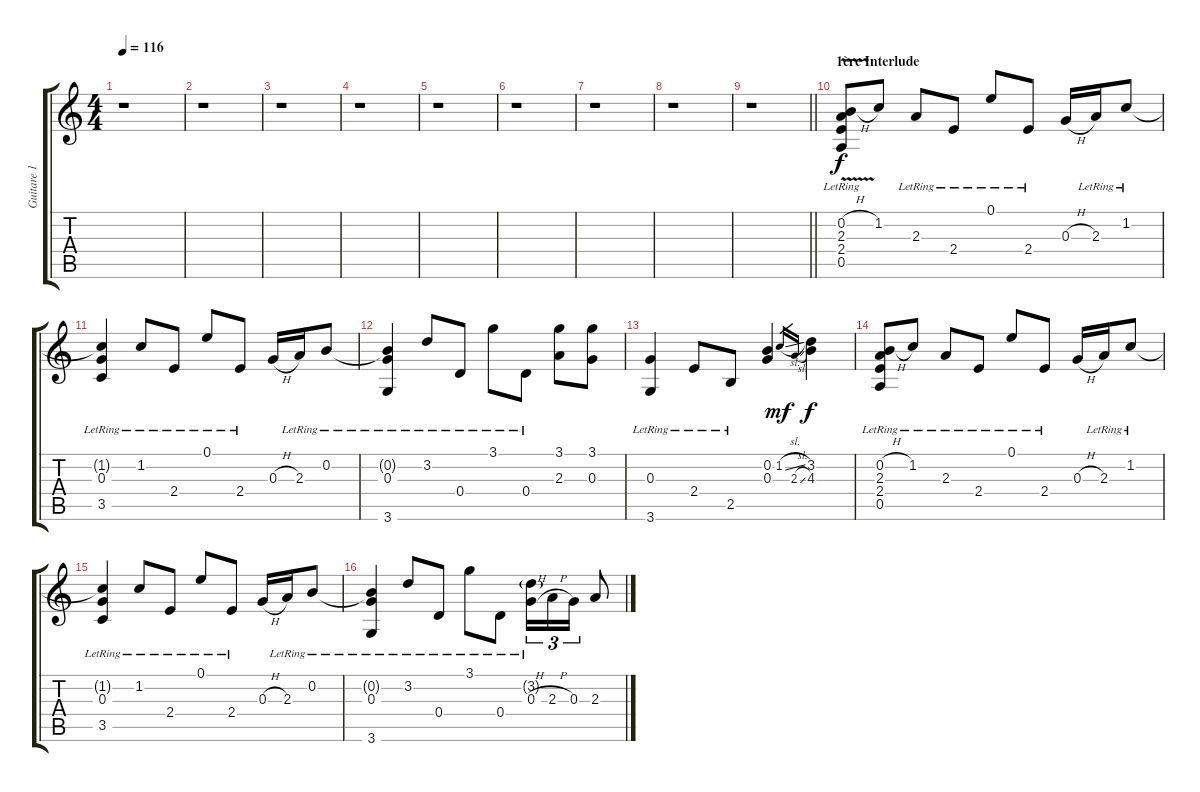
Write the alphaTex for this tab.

\track ("Guitare 1 " "Guitare 1 ") {instrument acousticguitarsteel}
\staff {score tabs}
\tuning (E4 B3 G3 D3 A2 E2) {hide}
\ts (4 4)
\tempo 116
\clef g2
\ks c
r.1{dy f} |
r.1 |
r.1 |
r.1 |
r.1 |
r.1 |
r.1 |
r.1 |
\barLineRight lightlight
r.1 |
\section ("" "1ère Interlude")
(0.2{h} 2.3{v lr} 2.4{v lr} 0.5{lr}).8 1.2.8 2.3{lr}.8 2.4{lr}.8 0.1{lr}.8 2.4{lr}.8 0.3{h}.16 2.3{lr}.16 1.2{lr}.8 |
(1.2{t} 0.3{lr} 3.5{lr}).4 1.2{lr}.8 2.4{lr}.8 0.1{lr}.8 2.4{lr}.8 0.3{h}.16 2.3{lr}.16 0.2{lr}.8 |
(0.2{t} 0.3{lr} 3.6{lr}).4 3.2{lr}.8 0.4{lr}.8 3.1{lr}.8 0.4{lr}.8 (3.1 2.3).8 (3.1 0.3).8 |
(0.3{lr} 3.6{lr}).4 2.4{lr}.8 2.5{lr}.8 (0.2 0.3).4 1.2{sl}.16{gr dy mf} 2.3{sl}.16{gr} (3.2 4.3).4{dy f} |
(0.2{h} 2.3{lr} 2.4{lr} 0.5{lr}).8 1.2{lr}.8 2.3{lr}.8 2.4{lr}.8 0.1{lr}.8 2.4{lr}.8 0.3{h}.16 2.3{lr}.16 1.2{lr}.8 |
(1.2{t} 0.3{lr} 3.5{lr}).4 1.2{lr}.8 2.4{lr}.8 0.1{lr}.8 2.4{lr}.8 0.3{h}.16 2.3{lr}.16 0.2{lr}.8 |
(0.2{t} 0.3{lr} 3.6{lr}).4 3.2{lr}.8 0.4{lr}.8 3.1{lr}.8 0.4{lr}.8 (3.2{g lr} 0.3{h}).16{tu (3 2)} 2.3{h}.16{tu (3 2)} 0.3.16{tu (3 2)} 2.3.8
